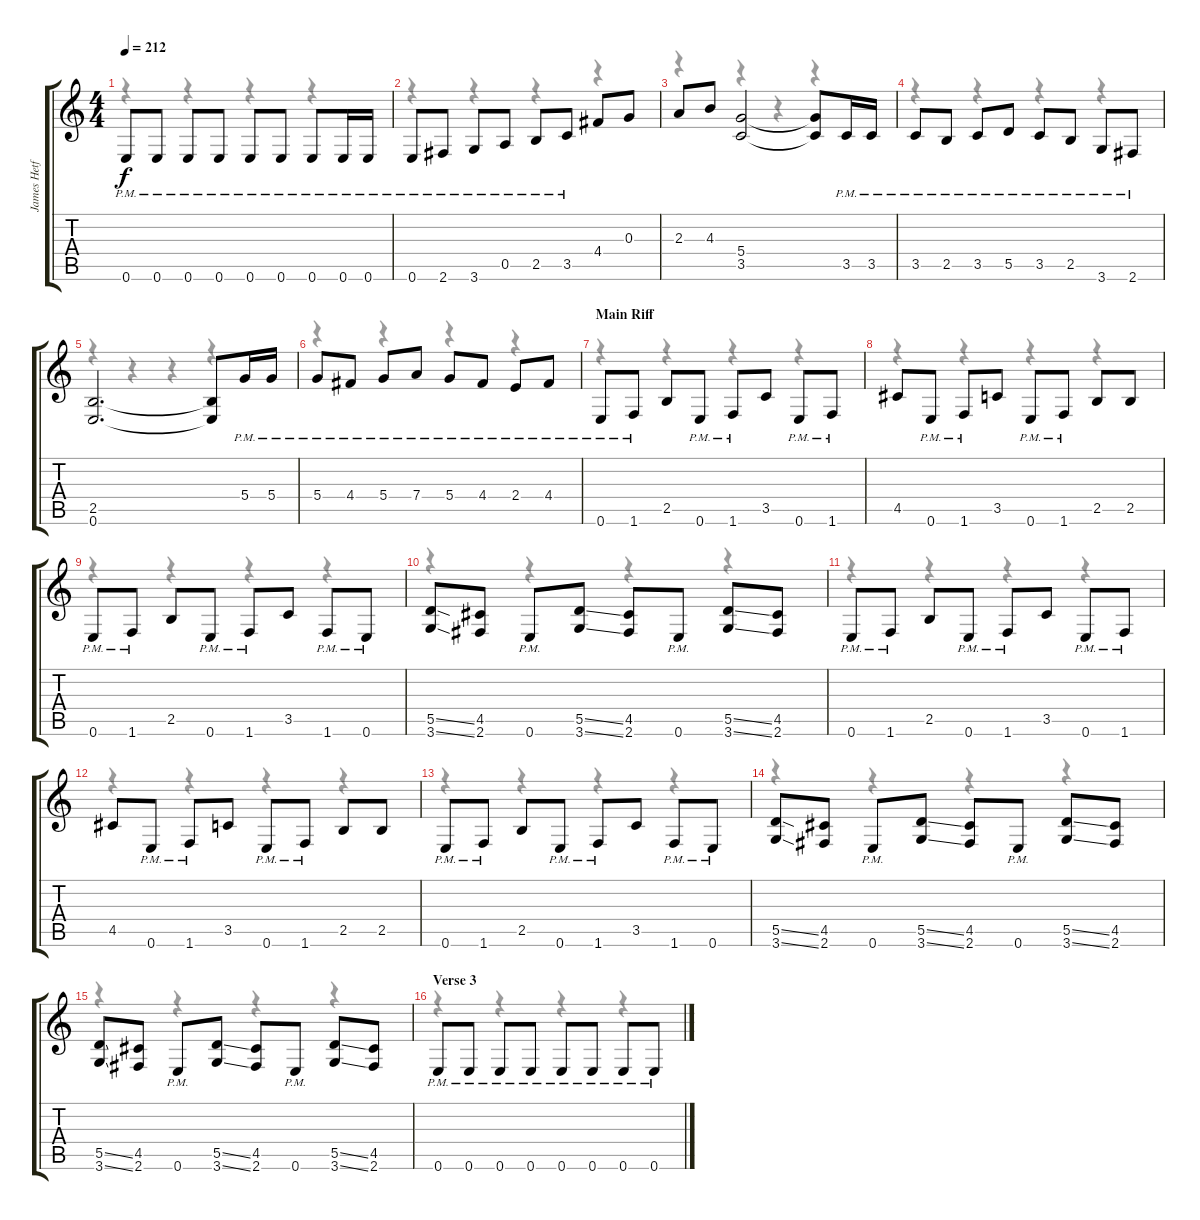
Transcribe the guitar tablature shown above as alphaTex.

\track ("James Hetfield" "James Hetf") {instrument distortionguitar}
\staff {score tabs}
\tuning (E4 B3 G3 D3 A2 E2) {hide}
\voice
\ts (4 4)
\tempo 212
\clef g2
\ks c
0.6{pm}.8{dy f} 0.6{pm}.8 0.6{pm}.8 0.6{pm}.8 0.6{pm}.8 0.6{pm}.8 0.6{pm}.8 0.6{pm}.16 0.6{pm}.16 |
0.6{pm}.8 2.6{pm}.8 3.6{pm}.8 0.5{pm}.8 2.5{pm}.8 3.5{pm}.8 4.4.8 0.3.8 |
2.3.8 4.3.8 (5.4 3.5).2 (5.4{t} 3.5{t}).8 3.5{pm}.16 3.5{pm}.16 |
3.5{pm}.8 2.5{pm}.8 3.5{pm}.8 5.5{pm}.8 3.5{pm}.8 2.5{pm}.8 3.6{pm}.8 2.6{pm}.8 |
(2.5 0.6).2{d} (2.5{t} 0.6{t}).8 5.4{pm}.16 5.4{pm}.16 |
5.4{pm}.8 4.4{pm}.8 5.4{pm}.8 7.4{pm}.8 5.4{pm}.8 4.4{pm}.8 2.4{pm}.8 4.4{pm}.8 |
\section ("" "Main Riff")
0.6{pm}.8 1.6{pm}.8 2.5.8 0.6{pm}.8 1.6{pm}.8 3.5.8 0.6{pm}.8 1.6{pm}.8 |
4.5.8 0.6{pm}.8 1.6{pm}.8 3.5.8 0.6{pm}.8 1.6{pm}.8 2.5.8 2.5.8 |
0.6{pm}.8 1.6{pm}.8 2.5.8 0.6{pm}.8 1.6{pm}.8 3.5.8 1.6{pm}.8 0.6{pm}.8 |
(5.5{ss} 3.6{ss}).8 (4.5 2.6).8 0.6{pm}.8 (5.5{ss} 3.6{ss}).8 (4.5 2.6).8 0.6{pm}.8 (5.5{ss} 3.6{ss}).8 (4.5 2.6).8 |
0.6{pm}.8 1.6{pm}.8 2.5.8 0.6{pm}.8 1.6{pm}.8 3.5.8 0.6{pm}.8 1.6{pm}.8 |
4.5.8 0.6{pm}.8 1.6{pm}.8 3.5.8 0.6{pm}.8 1.6{pm}.8 2.5.8 2.5.8 |
0.6{pm}.8 1.6{pm}.8 2.5.8 0.6{pm}.8 1.6{pm}.8 3.5.8 1.6{pm}.8 0.6{pm}.8 |
(5.5{ss} 3.6{ss}).8 (4.5 2.6).8 0.6{pm}.8 (5.5{ss} 3.6{ss}).8 (4.5 2.6).8 0.6{pm}.8 (5.5{ss} 3.6{ss}).8 (4.5 2.6).8 |
(5.5{ss} 3.6{ss}).8 (4.5 2.6).8 0.6{pm}.8 (5.5{ss} 3.6{ss}).8 (4.5 2.6).8 0.6{pm}.8 (5.5{ss} 3.6{ss}).8 (4.5 2.6).8 |
\section ("" "Verse 3")
0.6{pm}.8 0.6{pm}.8 0.6{pm}.8 0.6{pm}.8 0.6{pm}.8 0.6{pm}.8 0.6{pm}.8 0.6{pm}.8
\voice
\clef g2
\ottava regular
\simile none
\ks c
r.4{dy f} r.4 r.4 r.4 |
r.4 r.4 r.4 r.4 |
r.4 r.4 r.4 r.4 |
r.4 r.4 r.4 r.4 |
r.4 r.4 r.4 r.4 |
r.4 r.4 r.4 r.4 |
r.4 r.4 r.4 r.4 |
r.4 r.4 r.4 r.4 |
r.4 r.4 r.4 r.4 |
r.4 r.4 r.4 r.4 |
r.4 r.4 r.4 r.4 |
r.4 r.4 r.4 r.4 |
r.4 r.4 r.4 r.4 |
r.4 r.4 r.4 r.4 |
r.4 r.4 r.4 r.4 |
r.4 r.4 r.4 r.4
